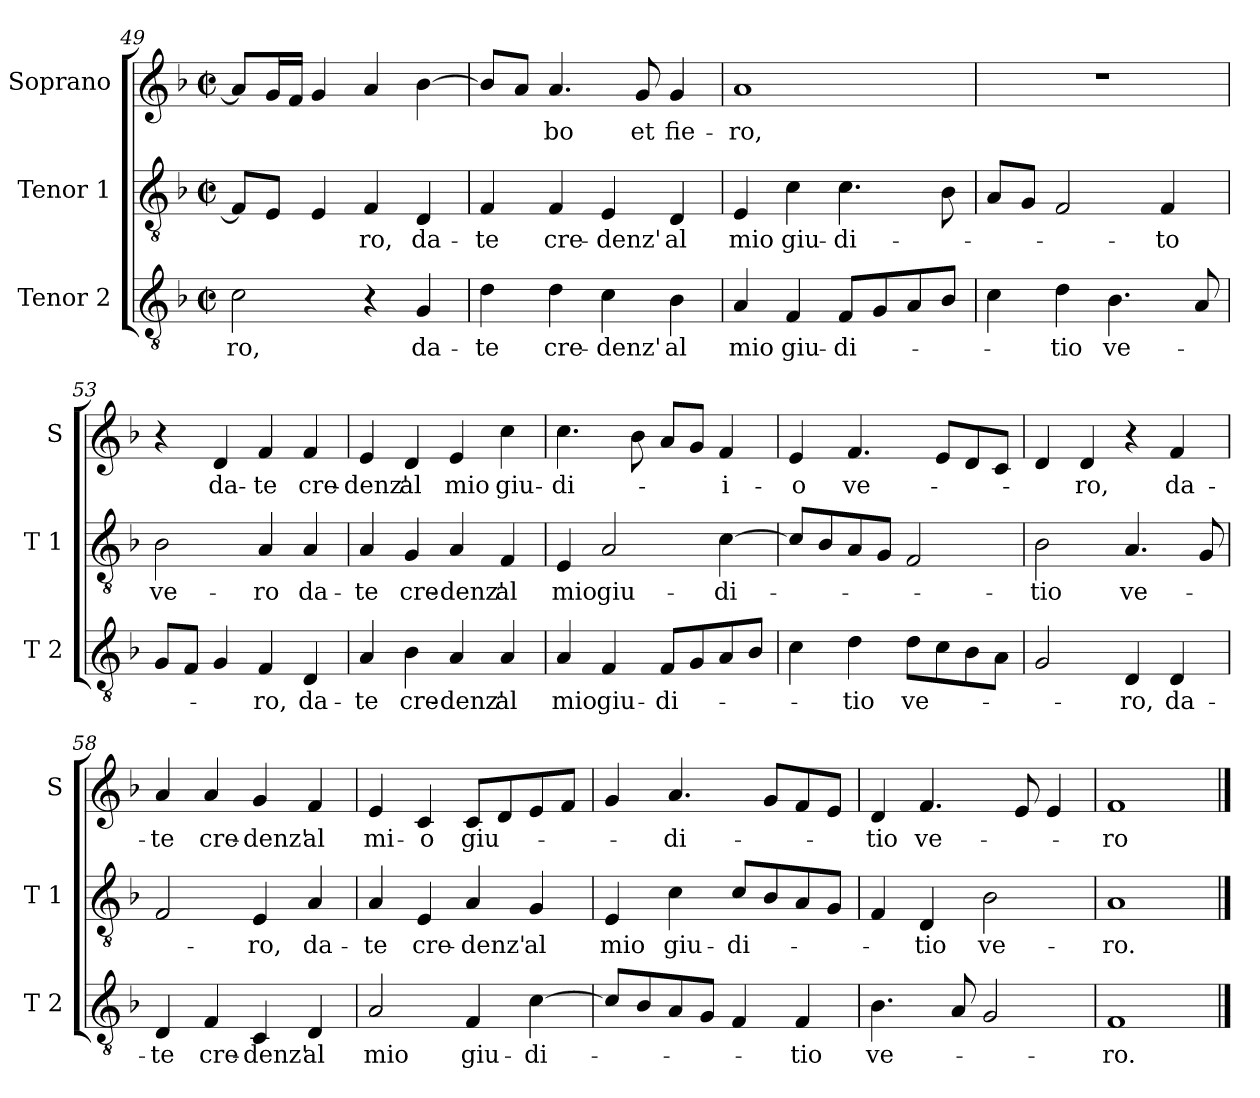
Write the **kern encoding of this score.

**kern	**text	**kern	**text	**kern	**text
*part3	*part3	*part2	*part2	*part1	*part1
*staff3	*staff3	*staff2	*staff2	*staff1	*staff1
*I"Tenor 2	*	*I"Tenor 1	*	*I"Soprano	*
*I'T 2	*	*I'T 1	*	*I'S	*
*clefGv2	*	*clefGv2	*	*clefG2	*
*k[b-]	*	*k[b-]	*	*k[b-]	*
*F:	*	*F:	*	*F:	*
*M2/2	*	*M2/2	*	*M2/2	*
*met(c|)	*	*met(c|)	*	*met(c|)	*
=49	=49	=49	=49	=49	=49
!	!LO:LY:b	!	!	!	!
2c\	-ro,	8F/L]	.	8a/L]	.
.	.	8E/J	.	16g/L	.
.	.	.	.	16f/JJ	.
.	.	4E/	.	4g/	.
!	!	!	!LO:LY:b	!	!
4r	.	4F/	-ro,	4a/	.
!	!LO:LY:b	!	!LO:LY:b	!	!
4G/	da-	4D/	da-	[4b-\	.
!!LO:LB:g=z
=50	=50	=50	=50	=50	=50
!	!LO:LY:b	!	!LO:LY:b	!	!
4d\	-te	4F/	-te	8b-/L]	.
.	.	.	.	8a/J	.
!	!LO:LY:b	!	!LO:LY:b	!	!LO:LY:b
4d\	cre-	4F/	cre-	4.a/	-bo
!	!LO:LY:b	!	!LO:LY:b	!	!
4c\	-denz'	4E/	-denz'	.	.
!	!	!	!	!	!LO:LY:b
.	.	.	.	8g/	et
!	!LO:LY:b	!	!LO:LY:b	!	!LO:LY:b
4B-\	al	4D/	al	4g/	fie-
=51	=51	=51	=51	=51	=51
!	!LO:LY:b	!	!LO:LY:b	!	!LO:LY:b
4A/	mio	4E/	mio	1a	-ro,
!	!LO:LY:b	!	!LO:LY:b	!	!
4F/	giu-	4c\	giu-	.	.
!	!LO:LY:b	!	!LO:LY:b	!	!
8F/L	-di-	4.c\	-di-	.	.
8G/	.	.	.	.	.
8A/	.	.	.	.	.
8B-/J	.	8B-\	.	.	.
=52	=52	=52	=52	=52	=52
4c\	.	8A/L	.	1r	.
.	.	8G/J	.	.	.
!	!LO:LY:b	!	!	!	!
4d\	-tio	2F/	.	.	.
!	!LO:LY:b	!	!	!	!
4.B-\	ve-	.	.	.	.
!	!	!	!LO:LY:b	!	!
.	.	4F/	-to	.	.
8A/	.	.	.	.	.
=53	=53	=53	=53	=53	=53
!	!	!	!LO:LY:b	!	!
8G/L	.	2B-\	ve-	4r	.
8F/J	.	.	.	.	.
!	!	!	!	!	!LO:LY:b
4G/	.	.	.	4d/	da-
!	!LO:LY:b	!	!LO:LY:b	!	!LO:LY:b
4F/	-ro,	4A/	-ro	4f/	-te
!	!LO:LY:b	!	!LO:LY:b	!	!LO:LY:b
4D/	da-	4A/	da-	4f/	cre-
=54	=54	=54	=54	=54	=54
!	!LO:LY:b	!	!LO:LY:b	!	!LO:LY:b
4A/	-te	4A/	-te	4e/	-denz'
!	!LO:LY:b	!	!LO:LY:b	!	!LO:LY:b
4B-\	cre-	4G/	cre-	4d/	al
!	!LO:LY:b	!	!LO:LY:b	!	!LO:LY:b
4A/	-denz'	4A/	-denz'	4e/	mio
!	!LO:LY:b	!	!LO:LY:b	!	!LO:LY:b
4A/	al	4F/	al	4cc\	giu-
!!LO:LB:g=z
=55	=55	=55	=55	=55	=55
!	!LO:LY:b	!	!LO:LY:b	!	!LO:LY:b
4A/	mio	4E/	mio	4.cc\	-di-
!	!LO:LY:b	!	!LO:LY:b	!	!
4F/	giu-	2A/	giu-	.	.
.	.	.	.	8b-\	.
!	!LO:LY:b	!	!	!	!
8F/L	-di-	.	.	8a/L	.
8G/	.	.	.	8g/J	.
!	!	!	!LO:LY:b	!	!LO:LY:b
8A/	.	[4c\	-di-	4f/	-i-
8B-/J	.	.	.	.	.
=56	=56	=56	=56	=56	=56
!	!	!	!	!	!LO:LY:b
4c\	.	8c/L]	.	4e/	-o
.	.	8B-/	.	.	.
!	!LO:LY:b	!	!	!	!LO:LY:b
4d\	-tio	8A/	.	4.f/	ve-
.	.	8G/J	.	.	.
!	!LO:LY:b	!	!	!	!
8d\L	ve-	2F/	.	.	.
8c\	.	.	.	8e/L	.
8B-\	.	.	.	8d/	.
8A\J	.	.	.	8c/J	.
=57	=57	=57	=57	=57	=57
!	!	!	!LO:LY:b	!	!
2G/	.	2B-\	-tio	4d/	.
!	!	!	!	!	!LO:LY:b
.	.	.	.	4d/	-ro,
!	!LO:LY:b	!	!LO:LY:b	!	!
4D/	-ro,	4.A/	ve-	4r	.
!	!LO:LY:b	!	!	!	!LO:LY:b
4D/	da-	.	.	4f/	da-
.	.	8G/	.	.	.
=58	=58	=58	=58	=58	=58
!	!LO:LY:b	!	!	!	!LO:LY:b
4D/	-te	2F/	.	4a/	-te
!	!LO:LY:b	!	!	!	!LO:LY:b
4F/	cre-	.	.	4a/	cre-
!	!LO:LY:b	!	!LO:LY:b	!	!LO:LY:b
4C/	-denz'	4E/	-ro,	4g/	-denz'
!	!LO:LY:b	!	!LO:LY:b	!	!LO:LY:b
4D/	al	4A/	da-	4f/	al
!!LO:LB:g=z
=59	=59	=59	=59	=59	=59
!	!LO:LY:b	!	!LO:LY:b	!	!LO:LY:b
2A/	mio	4A/	-te	4e/	mi-
!	!	!	!LO:LY:b	!	!LO:LY:b
.	.	4E/	cre-	4c/	-o
!	!LO:LY:b	!	!LO:LY:b	!	!LO:LY:b
4F/	giu-	4A/	-denz'	8c/L	giu-
.	.	.	.	8d/	.
!	!LO:LY:b	!	!LO:LY:b	!	!
[4c\	-di-	4G/	al	8e/	.
.	.	.	.	8f/J	.
=60	=60	=60	=60	=60	=60
!	!	!	!LO:LY:b	!	!
8c/L]	.	4E/	mio	4g/	.
8B-/	.	.	.	.	.
!	!	!	!LO:LY:b	!	!LO:LY:b
8A/	.	4c\	giu-	4.a/	-di-
8G/J	.	.	.	.	.
!	!	!	!LO:LY:b	!	!
4F/	.	8c/L	-di-	.	.
.	.	8B-/	.	8g/L	.
!	!LO:LY:b	!	!	!	!
4F/	-tio	8A/	.	8f/	.
.	.	8G/J	.	8e/J	.
=61	=61	=61	=61	=61	=61
!	!LO:LY:b	!	!	!	!LO:LY:b
4.B-\	ve-	4F/	.	4d/	-tio
!	!	!	!LO:LY:b	!	!LO:LY:b
.	.	4D/	-tio	4.f/	ve-
8A/	.	.	.	.	.
!	!	!	!LO:LY:b	!	!
2G/	.	2B-\	ve-	.	.
.	.	.	.	8e/	.
.	.	.	.	4e/	.
=62	=62	=62	=62	=62	=62
!	!LO:LY:b	!	!LO:LY:b	!	!LO:LY:b
1F	-ro.	1A	-ro.	1f	-ro
==	==	==	==	==	==
*-	*-	*-	*-	*-	*-
